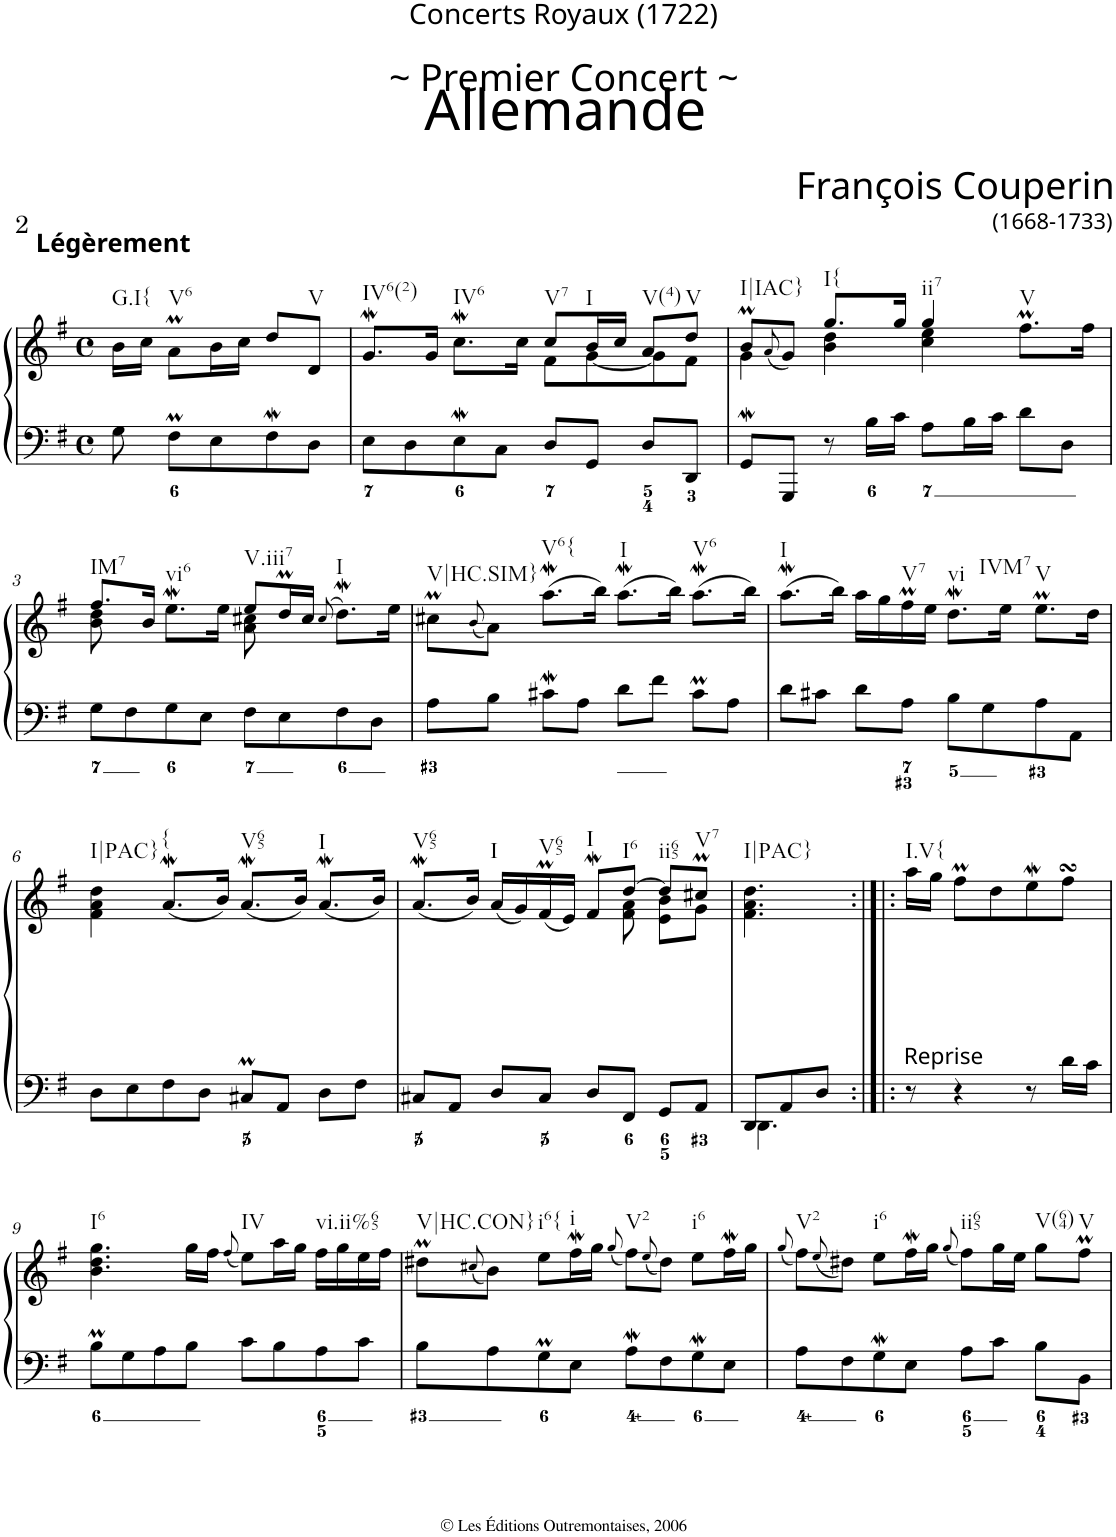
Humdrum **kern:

**kern	**kern
*part1	*part1
*staff2	*staff1
*I"Clavecin	*
*clefF4	*clefG2
*k[f#]	*k[f#]
*G:	*G:
*M4/4	*M4/4
*met(c)	*met(c)
=	=
!	!LO:TX:a:B:t=Légèrement
!	!LO:TX:b:t=G.I{
8G\	16b\LL
.	16cc\JJ
!	!LO:TX:b:t=V6
8F#m\L	8aM\L
8E\	16b\L
.	16cc\JJ
8F#W\	8dd/L
!	!LO:TX:b:t=V
8D\J	8d/J
=1	=1
*	*^
!	!LO:TX:b:t=IV6(2)	!
8E\L	8.gw/L	2ryy
8D\	.	.
.	16g/Jk	.
!	!LO:TX:b:t=IV6	!
8EW\	8.ccw\L	.
8C\J	.	.
.	16cc\Jk	.
!	!LO:TX:b:t=V7	!
8D/L	8cc/L	8f#\L
!	!LO:TX:b:t=I	!
8GG/J	16b/L	[<8g\
.	16cc/JJ	.
!	!LO:TX:b:t=V(4)	!
8D/L	8a/L	8g\]
!	!LO:TX:b:t=V	!
8DD/J	8dd/J	8f#\J
=2	=2	=2
!	!LO:TX:b:t=I|IAC}	!
8GGw/L	8bm/L	4g\
.	(<8qa/	.
8GGG/J	8g/J)	.
!	!LO:TX:b:t=I{	!
8r	8.gg/L	4b\ 4dd\
16B\LL	.	.
16c\JJ	16gg/Jk	.
!	!LO:TX:b:t=ii7	!
8A\L	4gg/	4cc\ 4ee\
16B\L	.	.
16c\JJ	.	.
!	!LO:TX:b:t=V	!
8d\L	8.ff#m\L	4ryy
8D\J	.	.
.	16ff#\Jk	.
!!LO:LB:g=z	!!
=3	=3	=3
!	!LO:TX:b:t=IM7	!
8G\L	8.ff#/L	8b\ 8dd\
8F#\	.	4.ryy
.	16b/Jk	.
!	!LO:TX:b:t=vi6	!
8G\	8.eeW\L	.
8E\J	.	.
.	16ee\Jk	.
!	!LO:TX:b:t=V.iii7	!
8F#\L	8ee/L	8a\ 8cc#X\
8E\	16ddM/L	4.ryy
.	16cc#/JJ	.
.	(>8qcc#/	.
!	!LO:TX:b:t=I	!
8F#\	8.ddW\L)	.
8D\J	.	.
.	16ee\Jk	.
*	*v	*v
=4	=4
!	!LO:TX:b:t=V|HC.SIM}
8A\L	8cc#Xm\L
.	(<8qb/
8B\J	8a\J)
!	!LO:TX:b:t=V6{
8c#XW\L	(>8.aaW\L
8A\J	.
.	16bb\Jk)
!	!LO:TX:b:t=I
8d\L	(>8.aaW\L
8f#\J	.
.	16bb\Jk)
!	!LO:TX:b:t=V6
8c#m\L	(>8.aaW\L
8A\J	.
.	16bb\Jk)
=5	=5
!	!LO:TX:b:t=I
8d\L	(>8.aaW\L
8c#X\J	.
.	16bb\Jk)
8d\L	16aa\LL
.	16gg\
!	!LO:TX:b:t=V7
8A\J	16ff#m\
.	16ee\JJ
!	!LO:TX:b:t=vi
8B\L	8.ddW\L
8G\	.
!	!LO:TX:b:t=IVM7
.	16ee\Jk
!	!LO:TX:b:t=V
8A\	8.eeM\L
8AA\J	.
.	16dd\Jk
!!LO:LB:g=z
=6	=6
!	!LO:TX:b:t=I|PAC}
8D\L	4f#\ 4a\ 4dd\
8E\	.
!	!LO:TX:b:t={
8F#\	(<8.aW/L
8D\J	.
.	16b/Jk)
!	!LO:TX:b:t=V65
8C#Xm/L	(<8.aW/L
8AA/J	.
.	16b/Jk)
!	!LO:TX:b:t=I
8D\L	(<8.aW/L
8F#\J	.
.	16b/Jk)
=7	=7
*	*^
!	!LO:TX:b:t=V65	!
8C#X/L	(<8.aW/L	8ryy
*	*v	*v
8AA/J	.
.	16b/Jk)
!	!LO:TX:b:t=I
8D/L	(<16a/LL
.	16g/)
!	!LO:TX:b:t=V65
8C#/J	(<16f#m/
.	16e/JJ)
!	!LO:TX:b:t=I
8D/L	8f#W/L
*	*^
!	!LO:TX:b:t=I6	!
8FF#/J	[>8dd/J	8f#\ 8a\
!	!LO:TX:b:t=ii65	!
8GG/L	8dd/L]	8e\ 8b\L
!	!LO:TX:b:t=V7	!
8AA/J	8cc#Xm/J	8g\J
=8	=8	=8
*^	*	*
!	!	!LO:TX:b:t=I|PAC}	!
*	*	*v	*v
8DD/L	4.DD\	4.f#\ 4.a\ 4.dd\
8AA/	.	.
8D/J	.	.
*v	*v	*
=8X1:|!|:	=8X1:|!|:
!	!LO:TX:b:t=Reprise
!	!LO:TX:b:t=I.V{
8r	16aa\LL
.	16gg\JJ
4r	8ff#m\L
.	8dd\
8r	8eeW\
16d\LL	8ff#sSsS\J
16c\JJ	.
!!LO:LB:g=z
=9	=9
!	!LO:TX:b:t=I6
8Bm\L	4.b\ 4.dd\ 4.gg\
8G\	.
8A\	.
8B\J	16gg\LL
.	16ff#\JJ
.	(<8qff#/
!	!LO:TX:b:t=IV
8c\L	8ee\L)
8B\	16aa\L
.	16gg\JJ
!	!LO:TX:b:t=vi.ii%65
8A\	16ff#\LL
.	16gg\
8c\J	16ee\
.	16ff#\JJ
=10	=10
!	!LO:TX:b:t=V|HC.CON}
8B\L	8dd#Xm\L
.	(<8qcc#X/
8A\	8b\J)
!	!LO:TX:b:t=i6{
8GM\	8ee\L
!	!LO:TX:b:t=i
8E\J	16ff#W\L
.	16gg\JJ
.	(<8qgg/
!	!LO:TX:b:t=V2
8AW\L	8ff#\L)
.	(<8qee/
8F#\	8dd#\J)
!	!LO:TX:b:t=i6
8Gw\	8ee\L
8E\J	16ff#W\L
.	16gg\JJ
=11	=11
.	(<8qgg/
!	!LO:TX:b:t=V2
8A\L	8ff#\L)
.	(<8qee/
8F#\	8dd#X\J)
!	!LO:TX:b:t=i6
8Gw\	8ee\L
8E\J	16ff#W\L
.	16gg\JJ
.	(<8qgg/
!	!LO:TX:b:t=ii65
8A\L	8ff#\L)
8c\J	16gg\L
.	16ee\JJ
!	!LO:TX:b:t=V(64)
8B\L	8gg\L
!	!LO:TX:b:t=V
8BB\J	8ff#m\J
=	=
*-	*-
